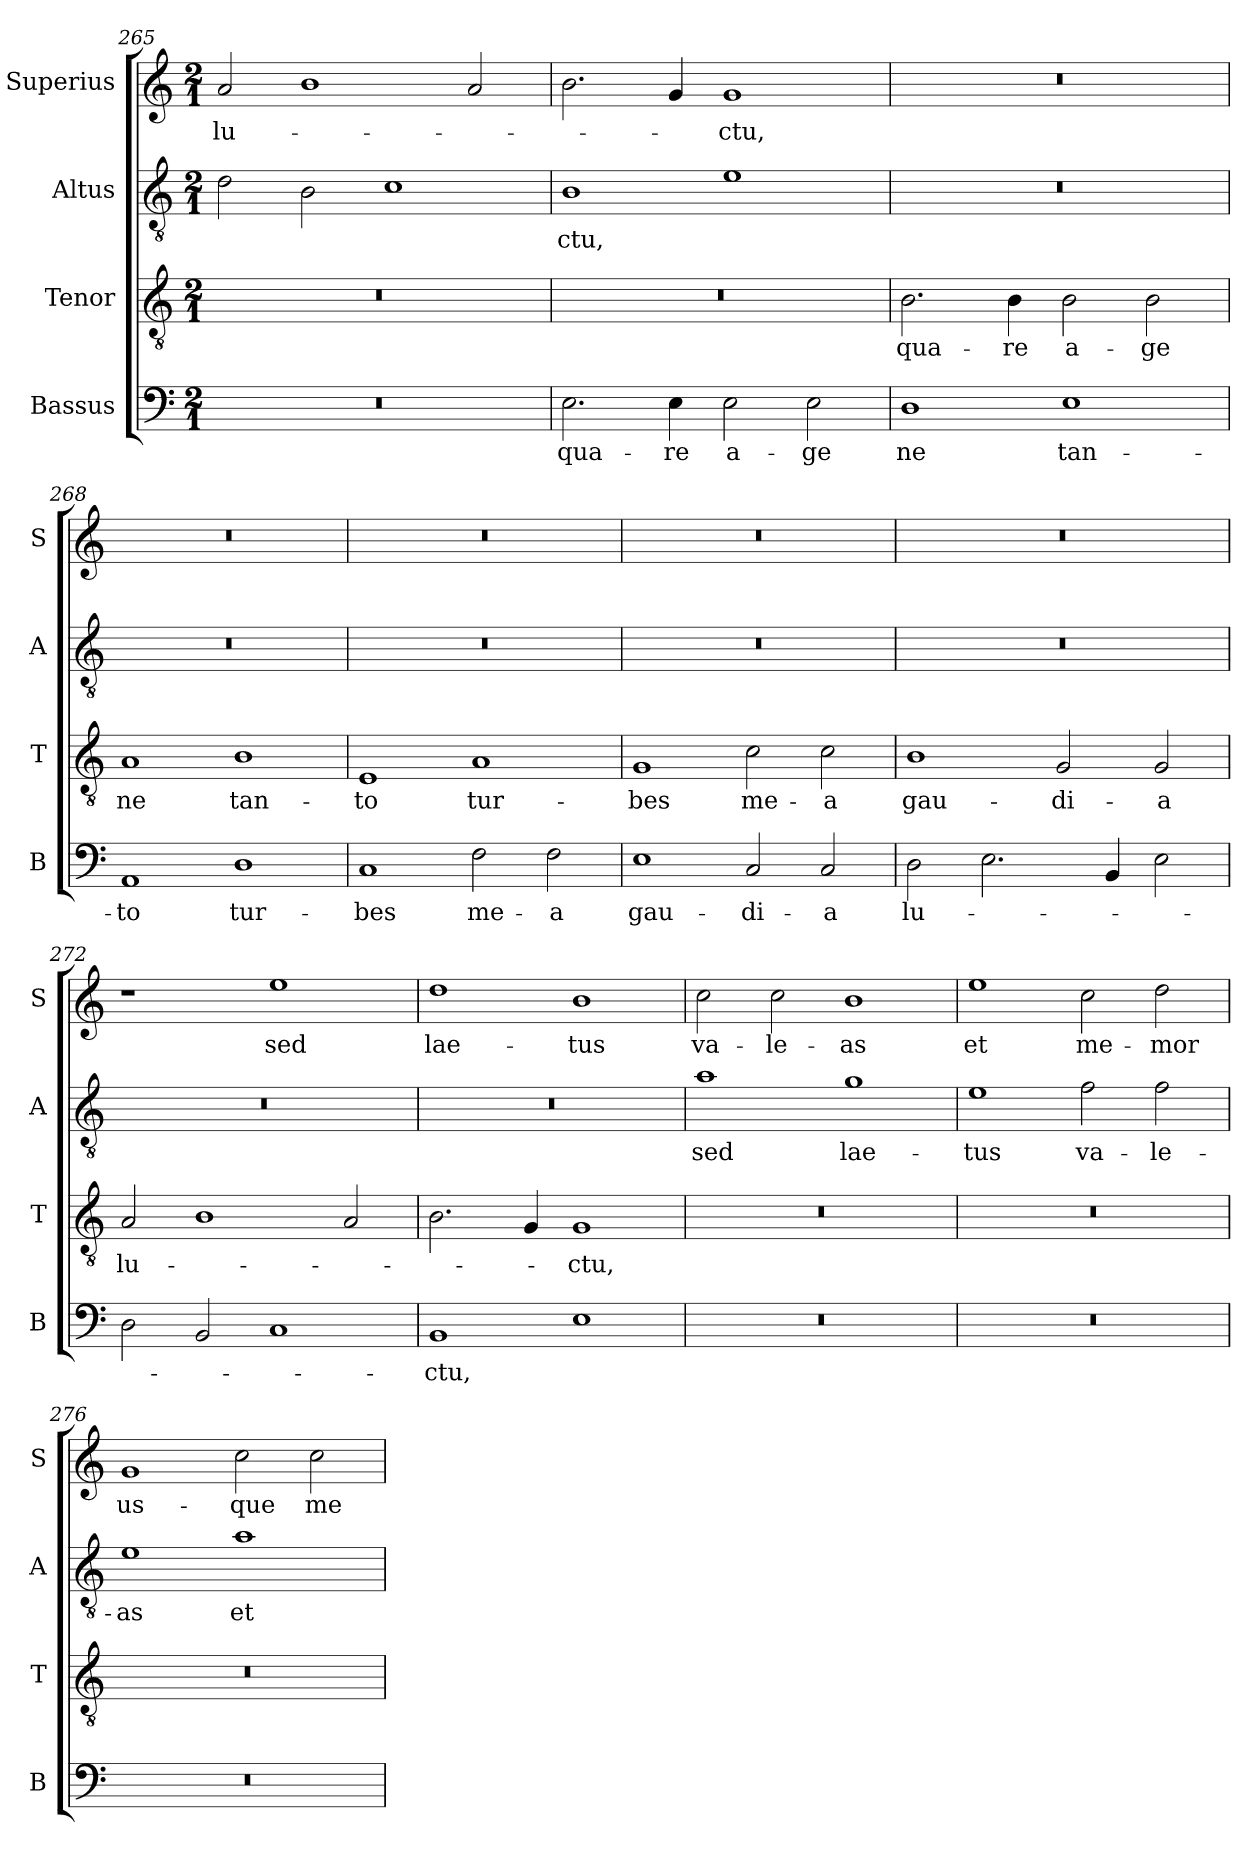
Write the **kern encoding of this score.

**kern	**text	**kern	**text	**kern	**text	**kern	**text
*part4	*part4	*part3	*part3	*part2	*part2	*part1	*part1
*staff4	*staff4	*staff3	*staff3	*staff2	*staff2	*staff1	*staff1
*I"Bassus	*	*I"Tenor	*	*I"Altus	*	*I"Superius	*
*I'B	*	*I'T	*	*I'A	*	*I'S	*
*clefF4	*	*clefGv2	*	*clefGv2	*	*clefG2	*
*k[]	*	*k[]	*	*k[]	*	*k[]	*
*M2/1	*	*M2/1	*	*M2/1	*	*M2/1	*
=265	=265	=265	=265	=265	=265	=265	=265
0r	.	0r	.	2d	.	2a	lu-
.	.	.	.	2B	.	1b	.
.	.	.	.	1c	.	.	.
.	.	.	.	.	.	2a	.
=266	=266	=266	=266	=266	=266	=266	=266
2.E	qua-	0r	.	1B	-ctu,	2.b	.
4E	-re	.	.	.	.	4g	.
2E	a-	.	.	1e	.	1g	-ctu,
2E	-ge	.	.	.	.	.	.
=267	=267	=267	=267	=267	=267	=267	=267
1D	ne	2.B	qua-	0r	.	0r	.
.	.	4B	-re	.	.	.	.
1E	tan-	2B	a-	.	.	.	.
.	.	2B	-ge	.	.	.	.
=268	=268	=268	=268	=268	=268	=268	=268
1AA	-to	1A	ne	0r	.	0r	.
1D	tur-	1B	tan-	.	.	.	.
=269	=269	=269	=269	=269	=269	=269	=269
1C	-bes	1E	-to	0r	.	0r	.
2F	me-	1A	tur-	.	.	.	.
2F	-a	.	.	.	.	.	.
=270	=270	=270	=270	=270	=270	=270	=270
1E	gau-	1G	-bes	0r	.	0r	.
2C	-di-	2c	me-	.	.	.	.
2C	-a	2c	-a	.	.	.	.
=271	=271	=271	=271	=271	=271	=271	=271
2D	lu-	1B	gau-	0r	.	0r	.
2.E	.	.	.	.	.	.	.
.	.	2G	-di-	.	.	.	.
4BB	.	.	.	.	.	.	.
2E	.	2G	-a	.	.	.	.
=272	=272	=272	=272	=272	=272	=272	=272
2D	.	2A	lu-	0r	.	1r	.
2BB	.	1B	.	.	.	.	.
1C	.	.	.	.	.	1ee	sed
.	.	2A	.	.	.	.	.
=273	=273	=273	=273	=273	=273	=273	=273
1BB	-ctu,	2.B	.	0r	.	1dd	lae-
.	.	4G	.	.	.	.	.
1E	.	1G	-ctu,	.	.	1b	-tus
=274	=274	=274	=274	=274	=274	=274	=274
0r	.	0r	.	1a	sed	2cc	va-
.	.	.	.	.	.	2cc	-le-
.	.	.	.	1g	lae-	1b	-as
=275	=275	=275	=275	=275	=275	=275	=275
0r	.	0r	.	1e	-tus	1ee	et
.	.	.	.	2f	va-	2cc	me-
.	.	.	.	2f	-le-	2dd	-mor
=276	=276	=276	=276	=276	=276	=276	=276
0r	.	0r	.	1e	-as	1g	us-
.	.	.	.	1a	et	2cc	-que
.	.	.	.	.	.	2cc	me-
=	=	=	=	=	=	=	=
*-	*-	*-	*-	*-	*-	*-	*-
